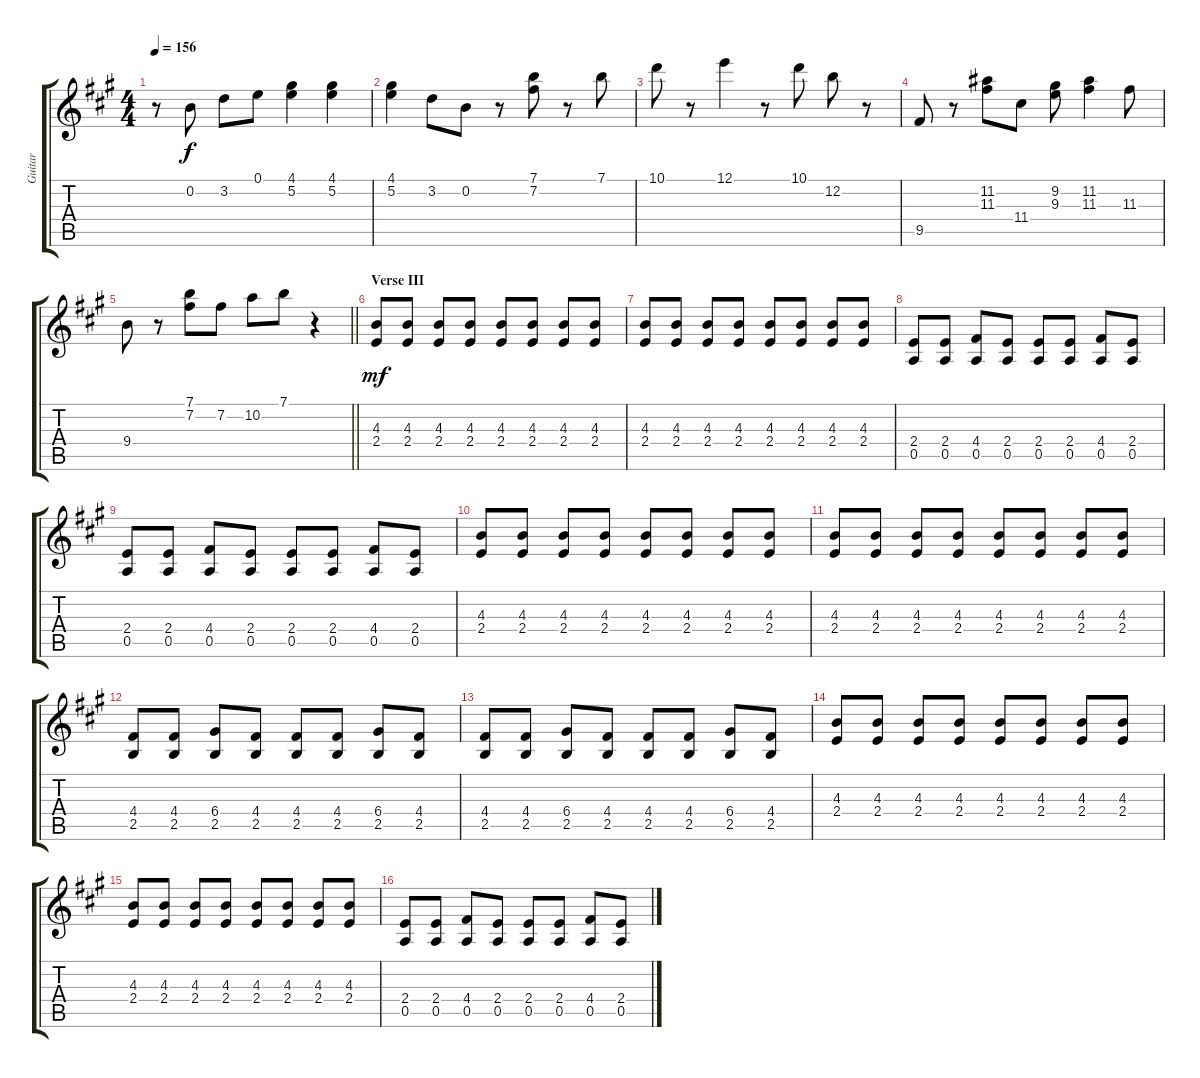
\track ("Guitar" "Guitar") {instrument electricguitarclean}
\staff {score tabs}
\tuning (E4 B3 G3 D3 A2 E2) {hide}
\ts (4 4)
\tempo 156
\clef g2
\ks a
r.8{dy f} 0.2.8 3.2.8 0.1.8 (4.1 5.2).4 (4.1 5.2).4 |
(4.1 5.2).4 3.2.8 0.2.8 r.8 (7.1 7.2).8 r.8 7.1.8 |
10.1.8 r.8 12.1.4 r.8 10.1.8 12.2.8 r.8 |
9.5.8 r.8 (11.2 11.3).8 11.4.8 (9.2 9.3).8 (11.2 11.3).4 11.3.8 |
\barLineRight lightlight
9.4.8 r.8 (7.1 7.2).8 7.2.8 10.2.8 7.1.8 r.4 |
\section ("" "Verse III")
(4.3 2.4).8{dy mf} (4.3 2.4).8 (4.3 2.4).8 (4.3 2.4).8 (4.3 2.4).8 (4.3 2.4).8 (4.3 2.4).8 (4.3 2.4).8 |
(4.3 2.4).8 (4.3 2.4).8 (4.3 2.4).8 (4.3 2.4).8 (4.3 2.4).8 (4.3 2.4).8 (4.3 2.4).8 (4.3 2.4).8 |
(2.4 0.5).8 (2.4 0.5).8 (4.4 0.5).8 (2.4 0.5).8 (2.4 0.5).8 (2.4 0.5).8 (4.4 0.5).8 (2.4 0.5).8 |
(2.4 0.5).8 (2.4 0.5).8 (4.4 0.5).8 (2.4 0.5).8 (2.4 0.5).8 (2.4 0.5).8 (4.4 0.5).8 (2.4 0.5).8 |
(4.3 2.4).8 (4.3 2.4).8 (4.3 2.4).8 (4.3 2.4).8 (4.3 2.4).8 (4.3 2.4).8 (4.3 2.4).8 (4.3 2.4).8 |
(4.3 2.4).8 (4.3 2.4).8 (4.3 2.4).8 (4.3 2.4).8 (4.3 2.4).8 (4.3 2.4).8 (4.3 2.4).8 (4.3 2.4).8 |
(4.4 2.5).8 (4.4 2.5).8 (6.4 2.5).8 (4.4 2.5).8 (4.4 2.5).8 (4.4 2.5).8 (6.4 2.5).8 (4.4 2.5).8 |
(4.4 2.5).8 (4.4 2.5).8 (6.4 2.5).8 (4.4 2.5).8 (4.4 2.5).8 (4.4 2.5).8 (6.4 2.5).8 (4.4 2.5).8 |
(4.3 2.4).8 (4.3 2.4).8 (4.3 2.4).8 (4.3 2.4).8 (4.3 2.4).8 (4.3 2.4).8 (4.3 2.4).8 (4.3 2.4).8 |
(4.3 2.4).8 (4.3 2.4).8 (4.3 2.4).8 (4.3 2.4).8 (4.3 2.4).8 (4.3 2.4).8 (4.3 2.4).8 (4.3 2.4).8 |
(2.4 0.5).8 (2.4 0.5).8 (4.4 0.5).8 (2.4 0.5).8 (2.4 0.5).8 (2.4 0.5).8 (4.4 0.5).8 (2.4 0.5).8
